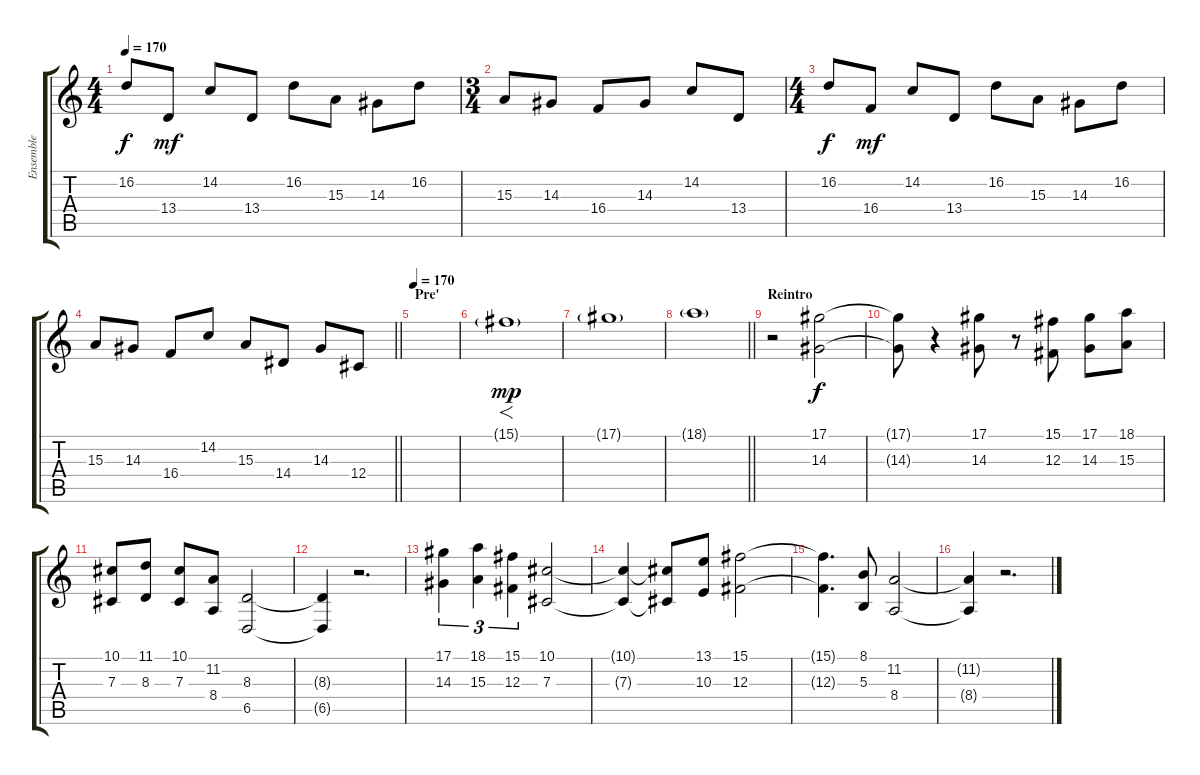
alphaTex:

\track ("Ensemble" "Ensemble") {instrument stringensemble1}
\staff {score tabs}
\tuning (Eb4 Bb3 Gb3 Db3 Ab2 Db2) {hide}
\ts (4 4)
\tempo 170
\clef g2
\ks c
16.2.8{dy f} 13.4.8{dy mf} 14.2.8 13.4.8 16.2.8 15.3.8 14.3.8 16.2.8 |
\ts (3 4)
15.3.8 14.3.8 16.4.8 14.3.8 14.2.8 13.4.8 |
\ts (4 4)
16.2.8{dy f} 16.4.8{dy mf} 14.2.8 13.4.8 16.2.8 15.3.8 14.3.8 16.2.8 |
\barLineRight lightlight
15.3.8 14.3.8 16.4.8 14.2.8 15.3.8 14.4.8 14.3.8 12.4.8 |
\section ("" "Pre'")
\tempo 170
|
15.1{g}.1{f dy mp} |
17.1{g}.1 |
\barLineRight lightlight
18.1{g}.1 |
\section ("" "Reintro")
r.2 (17.1 14.3).2{dy f} |
(17.1{t} 14.3{t}).8 r.4 (17.1 14.3).8 r.8 (15.1 12.3).8 (17.1 14.3).8 (18.1 15.3).8 |
(10.1 7.3).8 (11.1 8.3).8 (10.1 7.3).8 (11.2 8.4).8 (8.3 6.5).2 |
(8.3{t} 6.5{t}).4 r.2{d} |
(17.1 14.3).4{tu (3 2)} (18.1 15.3).4{tu (3 2)} (15.1 12.3).4{tu (3 2)} (10.1 7.3).2 |
(10.1{t} 7.3{t}).4 (10.1{t} 7.3{t}).8 (13.1 10.3).8 (15.1 12.3).2 |
(15.1{t} 12.3{t}).4{d} (8.1 5.3).8 (11.2 8.4).2 |
(11.2{t} 8.4{t}).4 r.2{d}
